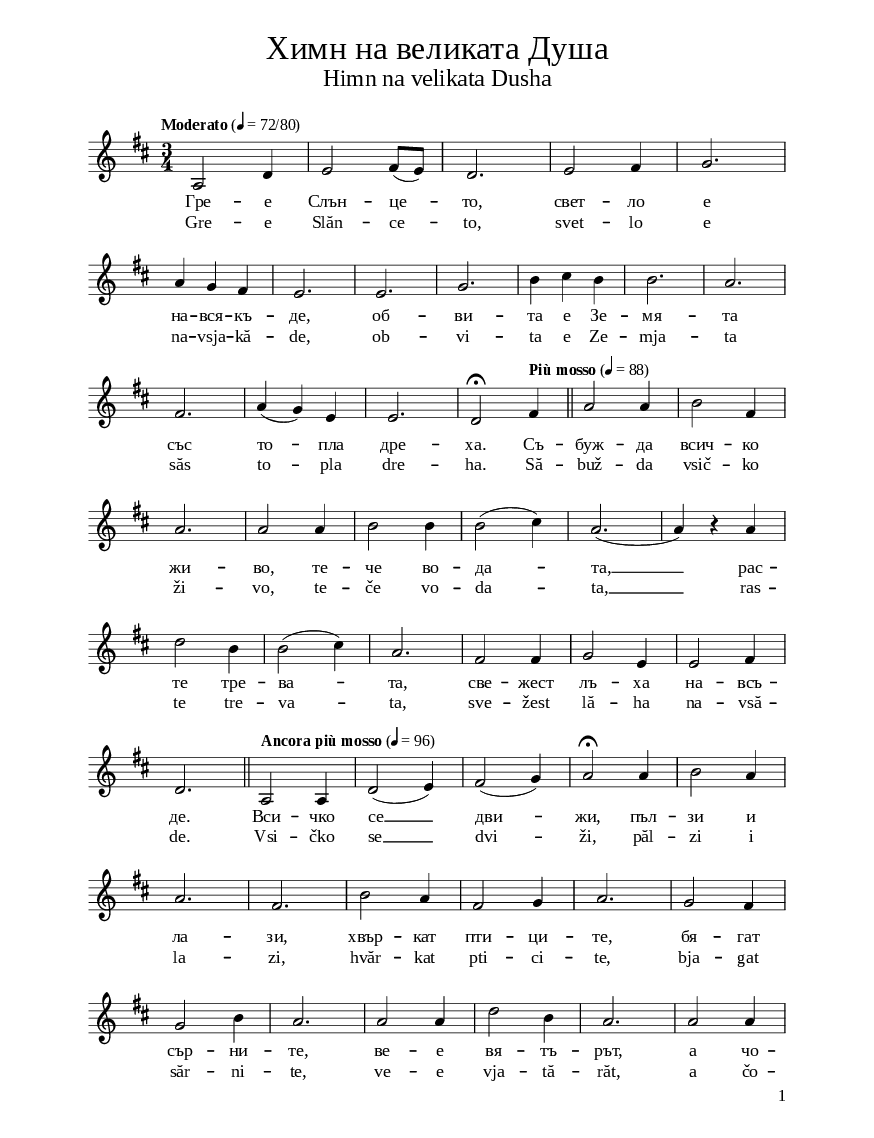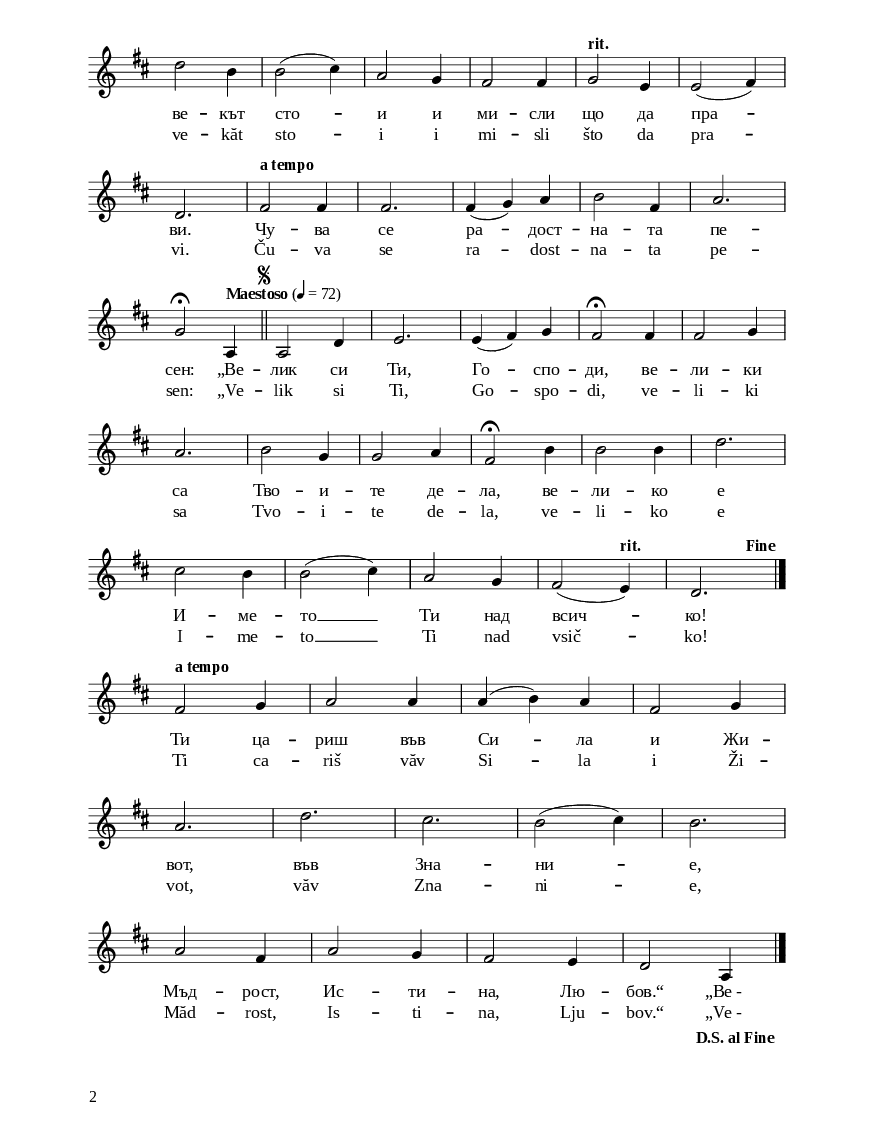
\version "2.24.2"

% include paper part and global functions
\include "include/globals.ily"

\bookpart {
   \label #'ref104
  \tocItem \markup "Химн на великата Душа – Himn na velikata Duša"
  \include "include/bookpart-paper.ily"
  \score {
    \include "include/score-layout.ily"


    \new Voice \absolute {
      \clef treble
      \key d \major
      \time 3/4
      \tempoFunc "Moderato" 4 "72/80"
      \autoBeamOff



      \autoBeamOff
      a2 d'4 | e'2 fis'8 [ (e'8) ]| d'2. | e'2 fis'4 | g'2. | \break

      a'4 g'4 fis'4 | e'2. | e'2. | g'2. | b'4 cis''4 b'4 | b'2. | a'2. | \break

      fis'2. | a'4 (g'4) e'4 | e'2. | d'2 \fermata
      \tempoFunc "Più mosso" 4 "88"
      fis'4  \bar "||" a'2 a'4 | b'2 fis'4 | \break

      a'2. | a'2 a'4 | b'2 b'4 | b'2 ( cis''4 ) | a'2. ( | a'4 ) r4 a'4 | \break

      d''2 b'4 | b'2 ( cis''4 ) | a'2. | fis'2 fis'4  | g'2 e'4 | e'2 fis'4 | \break

      d'2.  \bar "||"
       \tempoFunc "Ancora più mosso" 4 "96"

      a2 a4 | d'2 ( e'4 ) | fis'2 ( g'4 ) | a'2 \fermata a'4 | b'2 a'4 | \break

      a'2. | fis'2. |
     
      b'2 a'4 | fis'2 g'4 | a'2. | g'2 fis'4 | \break

      g'2 b'4 | a'2. | a'2 a'4 | d''2 b'4 | a'2. | a'2 a'4 | \break

      d''2 b'4 | b'2 ( cis''4 ) | a'2 g'4 |fis'2  fis'4 |
      \tempo "rit." g'2  e'4 | e'2 ( fis'4 ) | \break
      d'2. | \tempo "a tempo" fis'2 fis'4 | fis'2. | fis'4 ( g'4 )  a'4 | b'2 fis'4 |a'2.   \break
      | % 61
      g'2 ^\fermata  \tempoFunc "Maestoso" 4 "72" a4 \mark \markup {\small \musicglyph "scripts.segno" }  \bar "||"
      a2  d'4 | % 63
      e'2. | % 64
      e'4 (  fis'4 )  g'4 | % 65
      fis'2 ^\fermata  fis'4 | % 66
      fis'2  g'4 \break | % 67
      a'2. | % 68
      b'2  g'4 | % 69
      g'2  a'4 |
      fis'2 ^\fermata  b'4 | % 71
      b'2  b'4 | % 72
      d''2. \break | % 73
      cis''2  b'4 | % 74
      b'2 (  cis''4 ) | % 75
      a'2  g'4 | % 76
      fis'2 ( \tempo "rit." e'4 )  | % 77
      \tempo "              Fine" d'2. \bar "|."
      \break | % 78
      \tempo "a tempo" fis'2 g'4 | % 79
      a'2  a'4 |
      a'4 (  b'4 )  a'4 | % 81
      fis'2  g'4 \break | % 82
      a'2. | % 83
      d''2. | % 84
      cis''2. | % 85
      b'2 (  cis''4 ) | % 86
      b'2. \break | % 87
      a'2  fis'4 | % 88
      a'2  g'4 | % 89
      fis'2  e'4 |
      d'2  a4 \bar "|."
    }

    \addlyrics {
      Гре -- е Слън -- це -- то, свет -- ло е

      на -- вся -- къ -- де,  об -- ви -- та е Зе -- мя -- та със то -- пла дре -- ха.

      Съ -- буж -- да всич  --  ко жи -- во,

      те -- че во -- да -- та, __ рас -- те тре -- ва -- та,

      све -- жест лъ -- ха на -- всъ -- де.

      Вси -- чко се __ дви -- жи, пъл -- зи и ла -- зи,

      хвър -- кат пти -- ци -- те, бя -- гат сър -- ни -- те,

      ве -- е вя -- тъ -- рът, а чо -- ве -- кът сто -- и

      и ми -- сли що да пра -- ви.

      Чу -- ва се ра -- дост -- на -- та пе -- сен:

      „Ве -- лик си Ти, Го -- спо -- ди,

      ве -- ли -- ки са Тво -- и -- те де -- ла,

      ве -- ли -- ко е И -- ме -- то __ Ти над всич -- ко!

      Ти ца -- риш във Си -- ла и Жи -- вот,

      във Зна -- ни -- е, Мъд -- рост,

      Ис -- ти -- на, Лю -- бов.“ "„Ве - "

    }
    \addlyrics {
      Gre -- e Slăn -- ce -- to, svet -- lo e

      na -- vsja -- kă -- de,  ob -- vi -- ta e Ze -- mja -- ta săs to -- pla dre -- ha.

      Să -- buž -- da vsič  --  ko ži -- vo,

      te -- če vo -- da -- ta, __ ras -- te tre -- va -- ta,

      sve -- žest lă -- ha na -- vsă -- de.

      Vsi -- čko se __ dvi -- ži, păl -- zi i la -- zi,

      hvăr -- kat pti -- ci -- te, bja -- gat săr -- ni -- te,

      ve -- e vja -- tă -- răt, a čo -- ve -- kăt sto -- i

      i mi -- sli što da pra -- vi.

      Ču -- va se ra -- dost -- na -- ta pe -- sen:

      „Ve -- lik si Ti, Go -- spo -- di,

      ve -- li -- ki sa Tvo -- i -- te de -- la,

      ve -- li -- ko e I -- me -- to __ Ti nad vsič -- ko!

      Ti ca -- riš văv Si -- la i Ži -- vot,

      văv Zna -- ni -- e, Măd -- rost,

      Is -- ti -- na, Lju -- bov.“ "„Ve - "

    }


    \header {
      title = \titleFunc "Химн на великата Душа" "Himn na velikata Dusha"
    }

    \midi{}

  } % score

  \markup \dc-one "D.S. al Fine"
  %

  % include foreign translation(s) of the song

  \pageBreak
  \version "2.24.2"

\markup \fill-line { \fontsize #deTitleFontSize "Hymne an die große Seele" }
\markup \null
\markup \null
\markup \fontsize #deCoupletFontSize {
  \hspace #15
  \override #`(baseline-skip . ,deCoupletBaselineSkip)

  \column {
    \line { " "Die Sonne scheint, }

    \line { " "hell ist es überall, }

    \line { " "die Erde ist in ein warmes Gewand gehüllt. }
     \line { " "}

    \line { " "Sie erweckt alles Lebendige; }

    \line { " "das Wasser fließt, das Gras sprießt, }

    \line { " " ein frischer Windhauch weht überall. }
     \line { " "}

    \line { " "Alles bewegt sich, kriecht und krabbelt.}

    \line { " "Die Vögel flattern, die Rehe laufen }

    \line { " "und der Wind weht }

    \line { " "und der Mensch steht still}

    \line { " "und denkt nach, was er tun soll. }
     \line { " "}

    \line { " "Es erklingt ein fröhliches Lied:}

    \line { " "„Groß bist Du, oh Herr,}

    \line { " " groß sind Deine Werke, }

    \line { " " groß ist Dein Name über allem!}
     \line { " "}

    \line { " "Du herrschst in der Kraft und im Leben,}

    \line { " "im Wissen, in der Weisheit, }

    \line { " "der Wahrheit und der Liebe.}
     \line { " "}

    \line { " "Groß bist Du, oh Herr, }

    \line { " "groß sind Deine Werke, }

    \line { " "groß ist Dein Name über allem!“}

  }
}


} % bookpart
